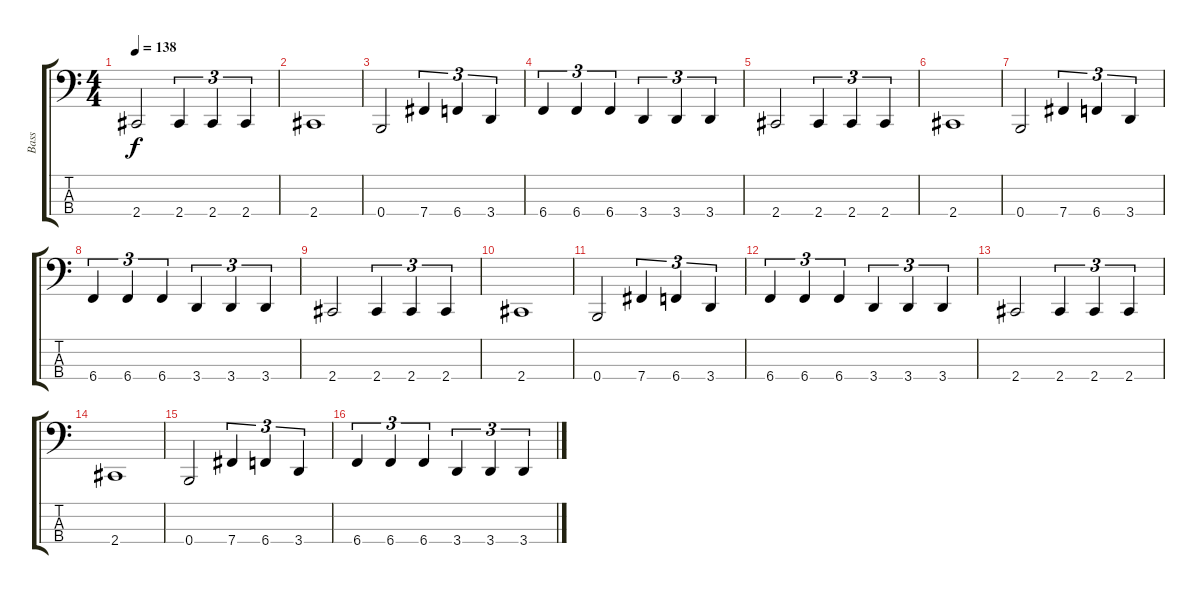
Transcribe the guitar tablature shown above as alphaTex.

\track ("Bass" "Bass") {instrument electricbasspick}
\staff {score tabs}
\tuning (E2 B1 Gb1 B0) {hide}
\ts (4 4)
\tempo 138
\clef f4
\ks c
2.4.2{dy f} 2.4.4{tu (3 2)} 2.4.4{tu (3 2)} 2.4.4{tu (3 2)} |
2.4.1 |
0.4.2 7.4.4{tu (3 2)} 6.4.4{tu (3 2)} 3.4.4{tu (3 2)} |
6.4.4{tu (3 2)} 6.4.4{tu (3 2)} 6.4.4{tu (3 2)} 3.4.4{tu (3 2)} 3.4.4{tu (3 2)} 3.4.4{tu (3 2)} |
2.4.2 2.4.4{tu (3 2)} 2.4.4{tu (3 2)} 2.4.4{tu (3 2)} |
2.4.1 |
0.4.2 7.4.4{tu (3 2)} 6.4.4{tu (3 2)} 3.4.4{tu (3 2)} |
6.4.4{tu (3 2)} 6.4.4{tu (3 2)} 6.4.4{tu (3 2)} 3.4.4{tu (3 2)} 3.4.4{tu (3 2)} 3.4.4{tu (3 2)} |
2.4.2 2.4.4{tu (3 2)} 2.4.4{tu (3 2)} 2.4.4{tu (3 2)} |
2.4.1 |
0.4.2 7.4.4{tu (3 2)} 6.4.4{tu (3 2)} 3.4.4{tu (3 2)} |
6.4.4{tu (3 2)} 6.4.4{tu (3 2)} 6.4.4{tu (3 2)} 3.4.4{tu (3 2)} 3.4.4{tu (3 2)} 3.4.4{tu (3 2)} |
2.4.2 2.4.4{tu (3 2)} 2.4.4{tu (3 2)} 2.4.4{tu (3 2)} |
2.4.1 |
0.4.2 7.4.4{tu (3 2)} 6.4.4{tu (3 2)} 3.4.4{tu (3 2)} |
6.4.4{tu (3 2)} 6.4.4{tu (3 2)} 6.4.4{tu (3 2)} 3.4.4{tu (3 2)} 3.4.4{tu (3 2)} 3.4.4{tu (3 2)}
